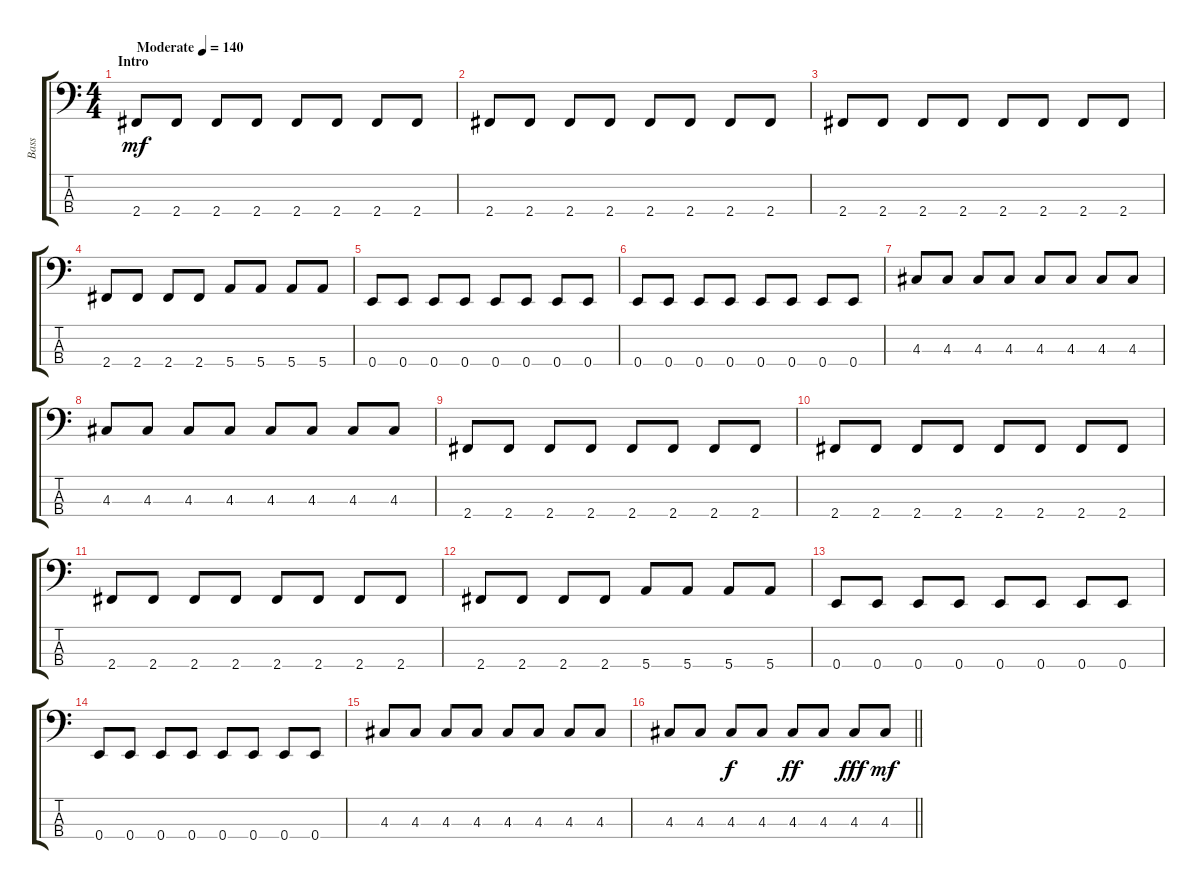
\track ("Bass" "Bass") {instrument electricbassfinger}
\staff {score tabs}
\tuning (G2 D2 A1 E1) {hide}
\ts (4 4)
\section ("" "Intro")
\tempo (140 "Moderate")
\clef f4
\ks c
2.4.8{dy mf instrument electricbassfinger} 2.4.8 2.4.8 2.4.8 2.4.8 2.4.8 2.4.8 2.4.8 |
2.4.8 2.4.8 2.4.8 2.4.8 2.4.8 2.4.8 2.4.8 2.4.8 |
2.4.8 2.4.8 2.4.8 2.4.8 2.4.8 2.4.8 2.4.8 2.4.8 |
2.4.8 2.4.8 2.4.8 2.4.8 5.4.8 5.4.8 5.4.8 5.4.8 |
0.4.8 0.4.8 0.4.8 0.4.8 0.4.8 0.4.8 0.4.8 0.4.8 |
0.4.8 0.4.8 0.4.8 0.4.8 0.4.8 0.4.8 0.4.8 0.4.8 |
4.3.8 4.3.8 4.3.8 4.3.8 4.3.8 4.3.8 4.3.8 4.3.8 |
4.3.8 4.3.8 4.3.8 4.3.8 4.3.8 4.3.8 4.3.8 4.3.8 |
2.4.8 2.4.8 2.4.8 2.4.8 2.4.8 2.4.8 2.4.8 2.4.8 |
2.4.8 2.4.8 2.4.8 2.4.8 2.4.8 2.4.8 2.4.8 2.4.8 |
2.4.8 2.4.8 2.4.8 2.4.8 2.4.8 2.4.8 2.4.8 2.4.8 |
2.4.8 2.4.8 2.4.8 2.4.8 5.4.8 5.4.8 5.4.8 5.4.8 |
0.4.8 0.4.8 0.4.8 0.4.8 0.4.8 0.4.8 0.4.8 0.4.8 |
0.4.8 0.4.8 0.4.8 0.4.8 0.4.8 0.4.8 0.4.8 0.4.8 |
4.3.8 4.3.8 4.3.8 4.3.8 4.3.8 4.3.8 4.3.8 4.3.8 |
\barLineRight lightlight
4.3.8 4.3.8 4.3.8{dy f} 4.3.8 4.3.8{dy ff} 4.3.8 4.3.8{dy fff} 4.3.8{dy mf}
